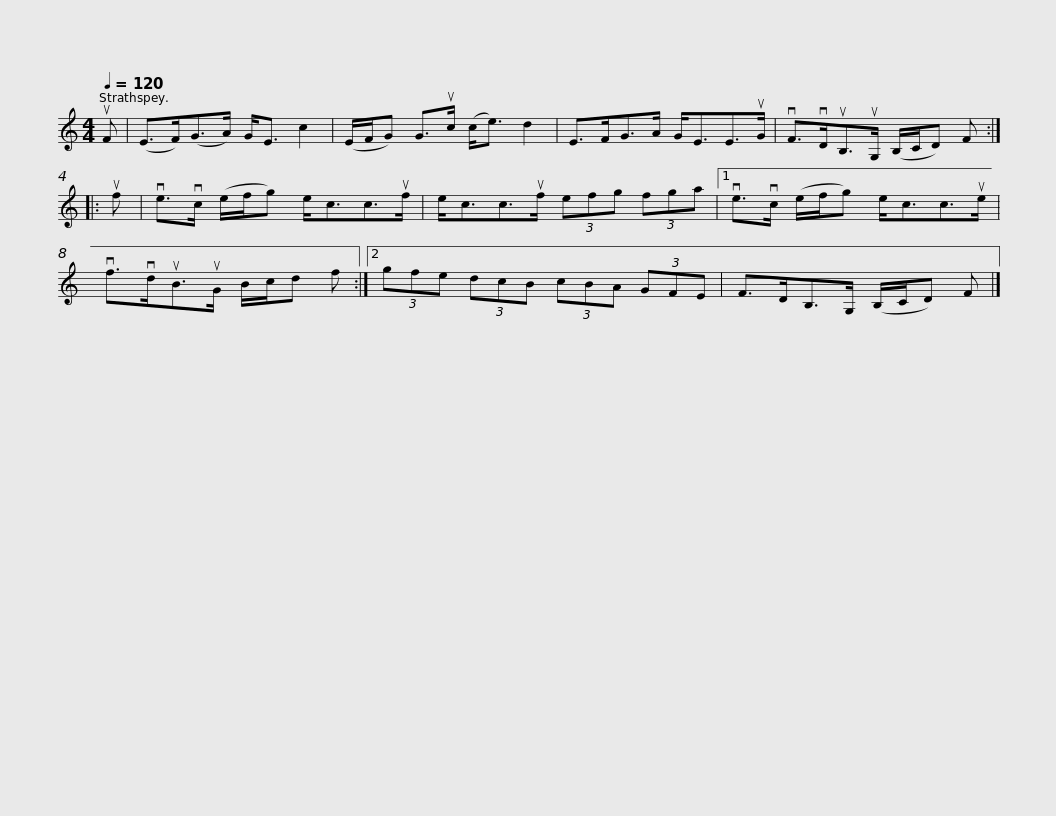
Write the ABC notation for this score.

X:1
L:1/8
Q:1/4=120
M:4/4
I:linebreak $
K:C
V:1 treble
V:1
 uF | (E>F)(G>A) G<E c2 | (E/F/G) G>uc (c<e) d2 | E>FG>A G<EE>uG | vF>vDuB,>uG, (B,/C/D) F :: %5
 uf |$ ve>vc (e/f/g) e<cc>uf | e<cc>uf (3efg (3fga |1 ve>vc (e/f/g) e<cc>ue | vf>vduB>uG B/c/d f :|2$ %10
 (3gfe (3dcB (3cBA (3GFE | F>DB,>G, (B,/C/D) F |] %12
